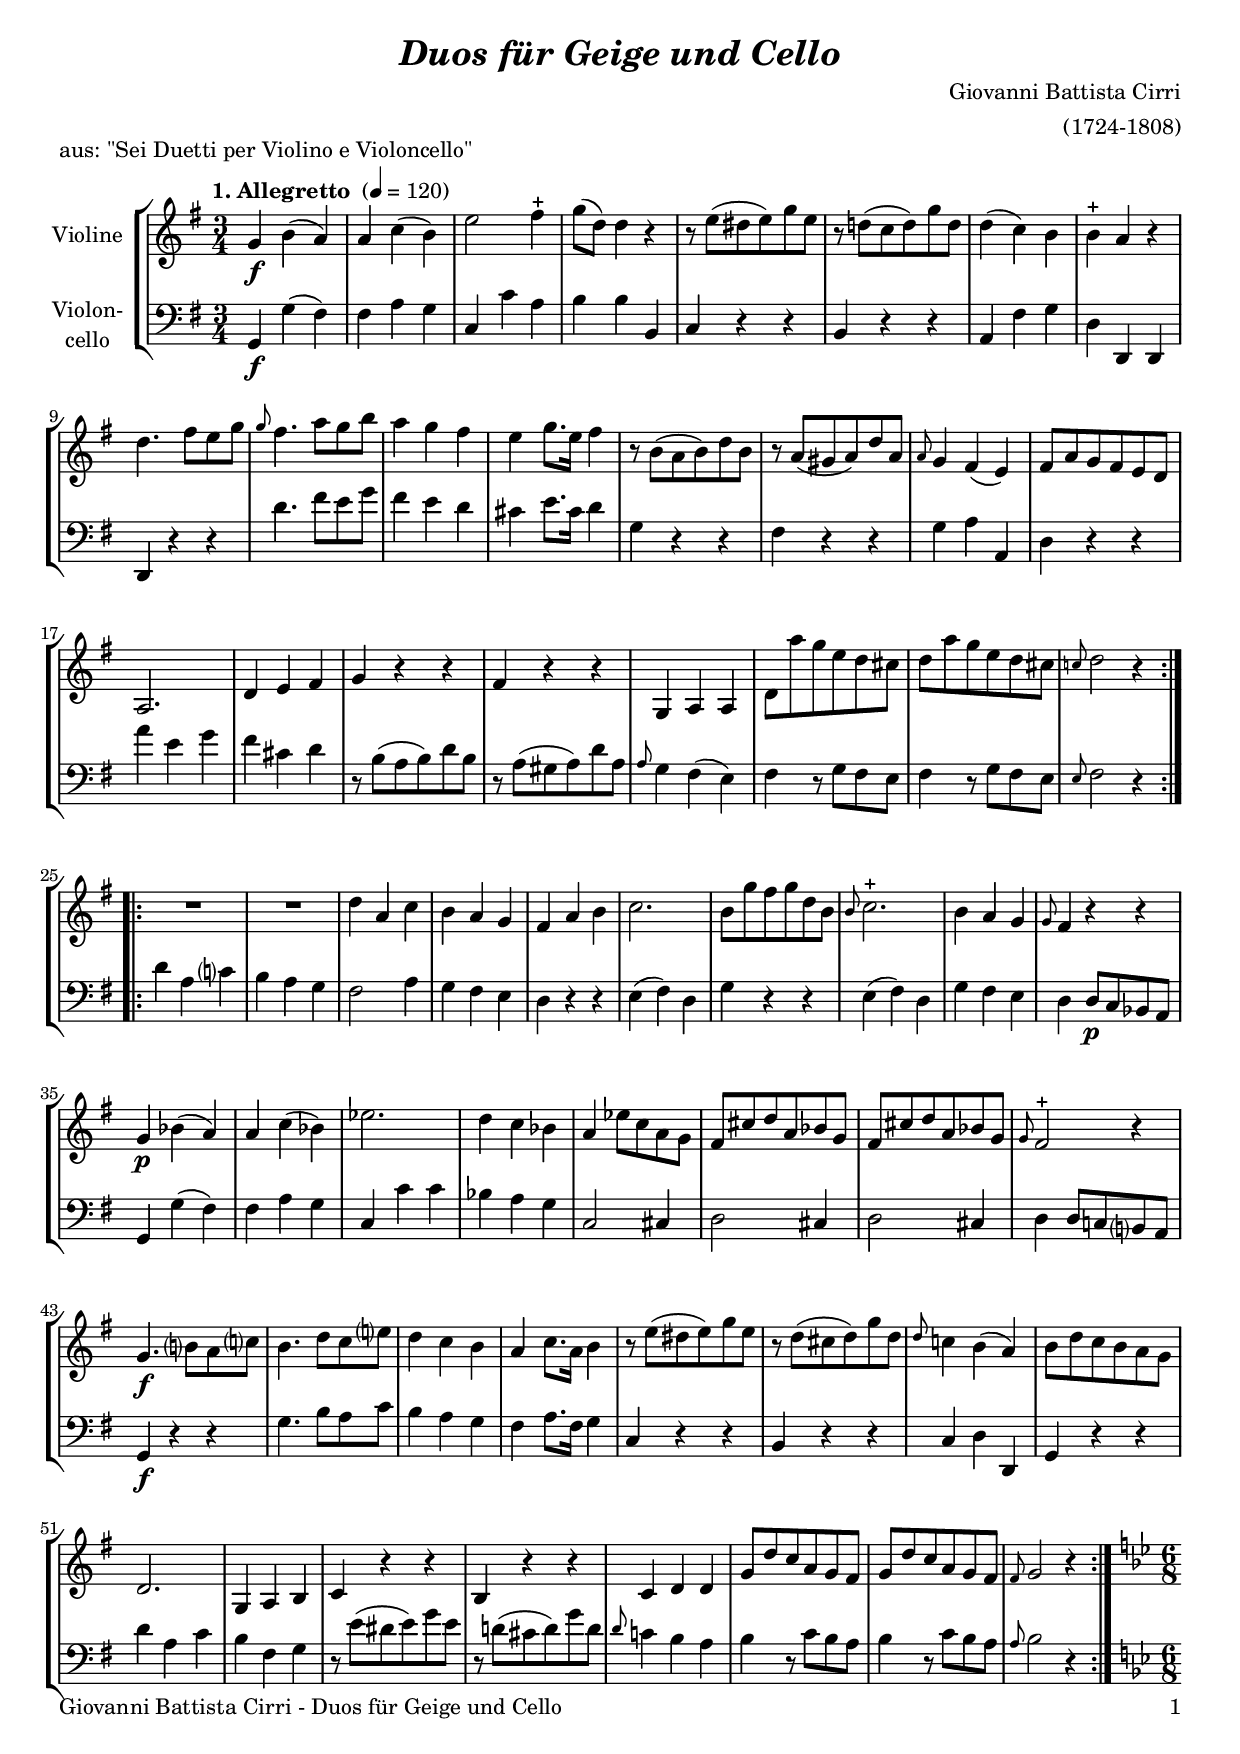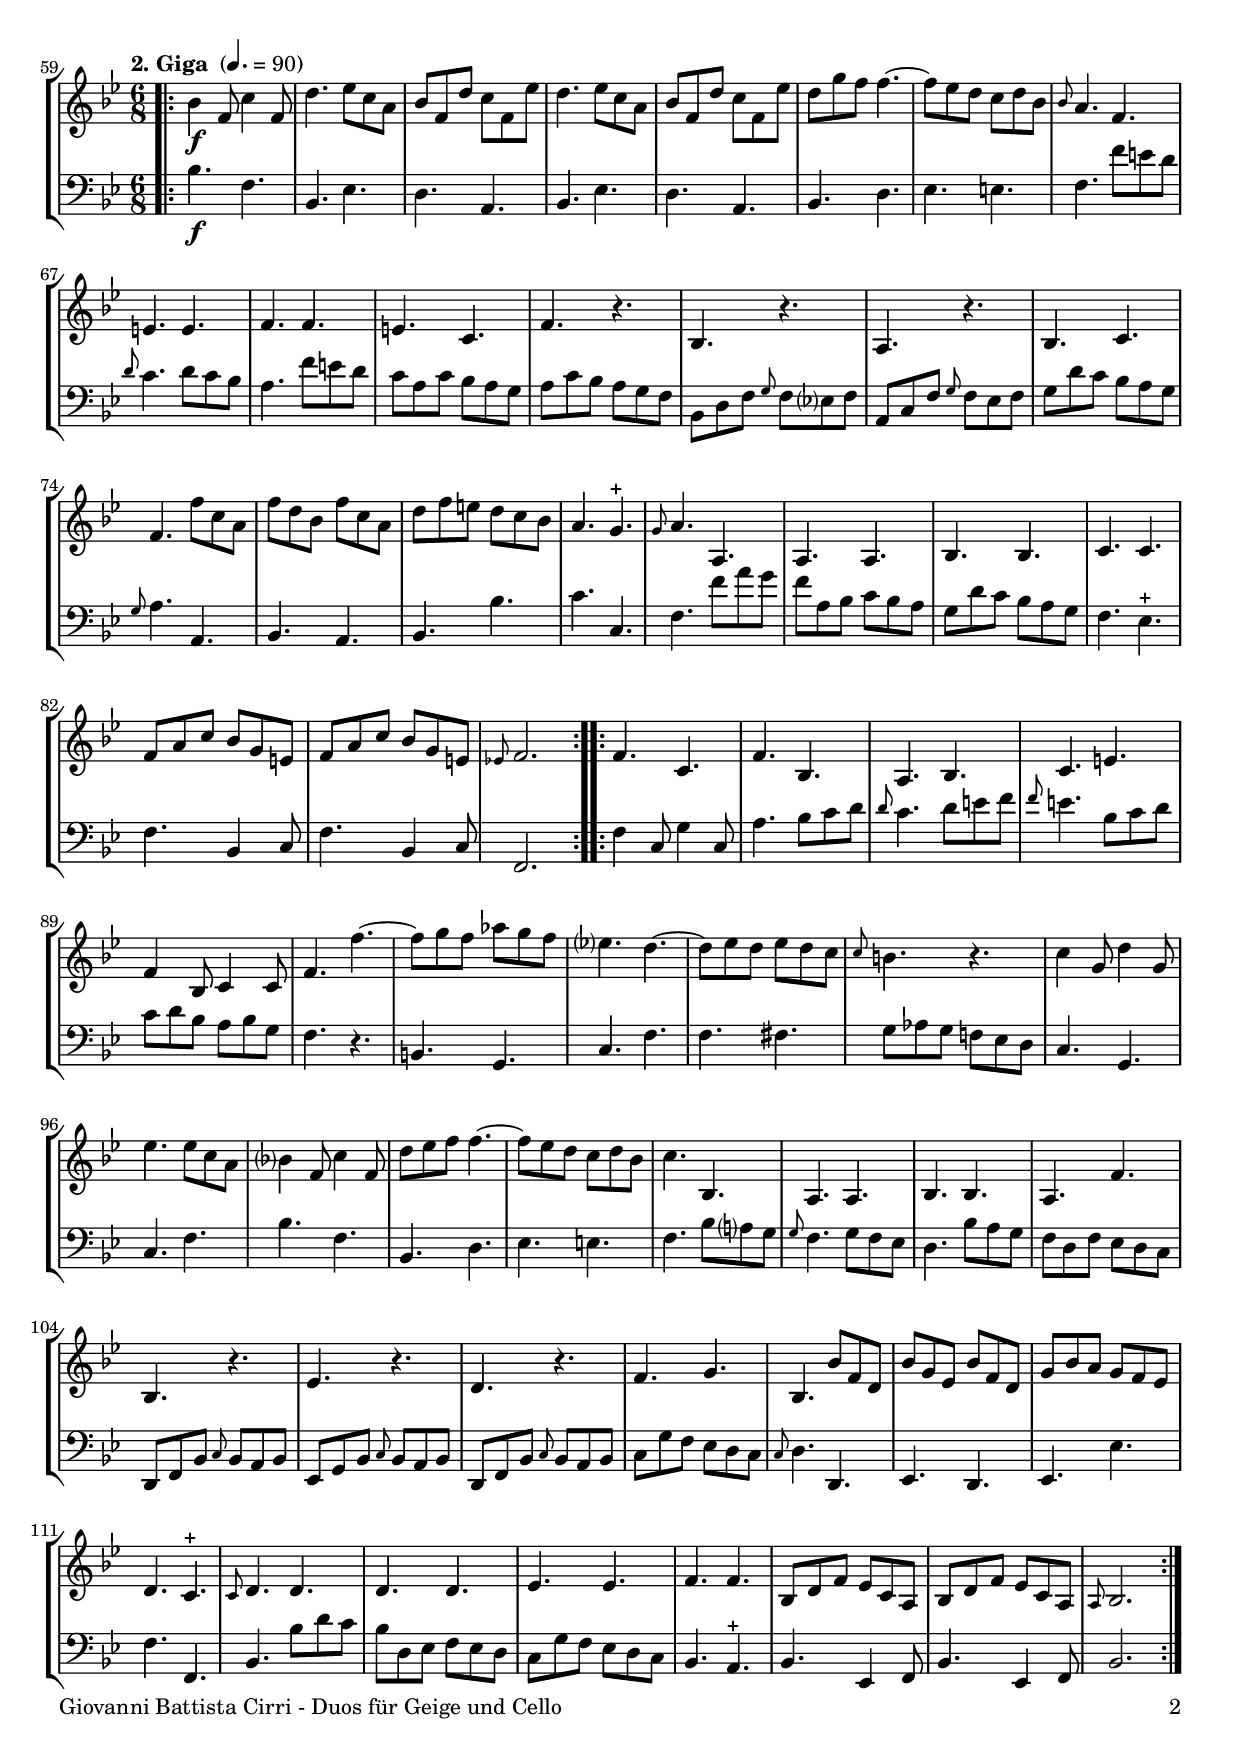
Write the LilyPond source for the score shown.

\version "2.24.4"
\include "deutsch.ly"
  
#(set-global-staff-size 19)

\header {
  title     = \markup \bold \italic "Duos für Geige und Cello"
  composer  = "Giovanni Battista Cirri"
  arranger  = "(1724-1808)"
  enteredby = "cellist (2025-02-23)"
  piece     = "aus: \"Sei Duetti per Violino e Violoncello\""
}

voiceconsts = {
  \key g \major
  \time 3/4
  \clef "treble"
%  \numericTimeSignature
  \compressEmptyMeasures
% Set default beaming for all staves
%  \set Timing.beamExceptions = #'()
%  \set Timing.baseMoment     = #(ly:make-moment 1 4)
%  \set Timing.beatStructure  = #'(1 1 1)
}

mipz = "pizzicato strings"
mivl = "violin"
miva = "viola"
mivc = "cello"

introa = {        \tempo "1. Allegretto " 4=120 }
introb = { \break \tempo "2. Giga "      4.=90 \time 6/8 \key b \major }

va = \relative c'' {
  \voiceconsts

  \introa
  \repeat volta 2 {
    g4\f h( a)
    a c( h)
    e2 fis4-+
    g8( d) d4 r
    r8 e( dis e) g e
    r d!( c d) g d
    d4( c) h
    h-+ a r
    d4. fis8 e g
    \grace g fis4. a8 g h
    a4 g fis
    e g8. e16 fis4

    r8 h,( a h) d h
    r a( gis a) d a
    \grace a g4 fis( e)
    fis8 a g fis e d
    a2.
    d4 e fis
    g r r
    fis r r
    g, a a
    d8 a'' g e d cis
    d a' g e d cis

    \grace c! d2 r4
  }

  \repeat volta 2 {
    R2.*2
    d4 a c
    h a g
    fis a h
    c2.
    h8 g' fis g d h
    \grace h c2.-+
    h4 a g
    \grace g8 fis4 r r
    g\p b( a)
    a c( b)

    es2.
    d4 c b
    a es'8 c a g
    fis cis' d a b g
    fis cis' d a b g
    \grace g fis2-+ r4
    g4.\f h?8 a c?
    h4. d8 c e?
    d4 c h
    a c8. a16 h4
    r8 e( dis e) g e

    r d( cis d) g d
    \grace d c!4 h( a)
    h8 d c h a g
    d2.
    g,4 a h
    c r r
    h r r
    c d d
    g8 d' c a g fis
    g d' c a g fis
    \grace fis g2 r4
  }

  \introb
  \repeat volta 2 {
    b4\f f8 c'4 f,8
    d'4. es8 c a
    b f d' c f, es'
    d4. es8 c a
    b f d' c f, es'
    d g f f4.~
    f8 es d c d b
    \grace b a4. f
    e e
    f f

    e c
    f r
    b, r
    a r
    b c
    f f'8 c a
    f' d b f' c a
    d f e d c b
    a4. g-+

    \grace g8 a4. a,
    a a
    b b
    c c
    f8 a c b g e
    f a c b g e
    \grace es! f2.
  }
  \repeat volta 2 {
    f4. c
    f b,

    a b
    c e
    f4 b,8 c4 c8
    f4. f'~
    f8 g f as g f
    es?4. d~
    d8 es d es d c
    \grace c h4. r
    c4 g8 d'4 g,8

    es'4. es8 c a
    b?4 f8 c'4 f,8
    d' es f f4.~
    f8 es d c d b
    c4. b,
    a a
    b b
    a f'
    b, r
    es r
    d r

    f g
    b, b'8 f d
    b' g es b' f d
    g b a g f es
    d4. c-+
    \grace c8 d4. d
    d d
    es es
    f f
    b,8 d f es c a
    b d f es c a
    \grace a b2.
  }
}

vb = \relative c {
  \voiceconsts
  \clef "bass"
  
  \introa
  \repeat volta 2 {
    g4\f g'( fis)
    fis a g
    c, c' a
    h h h,
    c r r
    h r r
    a fis' g
    d d, d
    d r r
    d''4. fis8 e g
    fis4 e d
    cis e8. cis16 d4

    g, r r
    fis r r
    g a a, d r r
    a'' e g
    fis cis d
    r8 h( a h) d h
    r a( gis a) d a
    \grace a g4 fis( e)
    fis r8 g fis e
    fis4 r8 g fis e

    \grace e fis2 r4
  }

  \repeat volta 2 {
    d'4 a c?
    h a g
    fis2 a4
    g fis e
    d r r
    e( fis) d
    g r r
    e( fis) d
    g fis e
    d d8\p c b a
    g4 g'( fis)
    fis a g

    c, c' c
    b a g
    c,2 cis4
    d2 cis4
    d2 cis4
    d d8 c! h? a
    g4\f r r
    g'4. h8 a c
    h4 a g
    fis a8. fis16 g4
    c, r r

    h r r
    c d d,
    g r r
    d'' a c
    h fis g
    r8 e'( dis e) g e
    r d!( cis d) g d
    \grace d c!4 h a
    h r8 c h a
    h4 r8 c h a
    \grace a h2 r4
  }

  \introb
  \repeat volta 2 {
    b4.\f f
    b, es
    d a
    b es
    d a
    b d
    es e
    f f'8 e d
    \grace d c4. d8 c b
    a4. f'8 e d

    c a c b a g
    a c b a g f
    b, d f \grace g f es? f
    a, c f \grace g f es f
    g d' c b a g
    \grace g a4. a,
    b a
    b b'
    c c,

    f f'8 a g
    f a, b c b a
    g d' c b a g
    f4. es-+
    f b,4 c8
    f4. b,4 c8
    f,2.
  }
  \repeat volta 2 {
    f'4 c8 g'4 c,8
    a'4. b8 c d

    \grace d c4. d8 e f
    \grace f e4. b8 c d
    c d b a b g
    f4. r
    h, g
    c f
    f fis
    g8 as g f! es d
    c4. g

    c f
    b f
    b, d
    es e
    f b8 a? g
    \grace g f4. g8 f es
    d4. b'8 a g
    f d f es d c
    d, f b \grace c b a b
    es, g b \grace c b a b
    d, f b \grace c b a b

    c g' f es d c
    \grace c d4. d,
    es d
    es es'
    f f,
    b b'8 d c
    b d, es f es d
    c g' f es d c
    b4. a-+
    b es,4 f8
    b4. es,4 f8
    b2.
  }
}


music = \new StaffGroup <<
      \new Staff {
	\set Staff.midiInstrument = \mivl
	\set Staff.instrumentName = \markup \center-column { "Violine" }
	\transpose g g { \va }
      }

      \new Staff {
	\set Staff.midiInstrument = \mivc
	\set Staff.instrumentName = \markup \center-column { "Violon-" "cello" }
	\transpose g g { \vb }
      }
>>

\book {
  \paper {
    print-page-number = ##t
    print-first-page-number = ##t
    ragged-last-bottom = ##f
    oddHeaderMarkup = \markup \null
    evenHeaderMarkup = \markup \null
    oddFooterMarkup = \markup {
      \fill-line {
        \if \should-print-page-number
        "Giovanni Battista Cirri - Duos für Geige und Cello" \fromproperty #'page:page-number-string
      }
    }
    evenFooterMarkup = \oddFooterMarkup
  } \score {
    \music
    \layout {}
  }

  \score {
    \unfoldRepeats \music

    \midi {
      \context {
        \Score
      }
    }
  }
}
